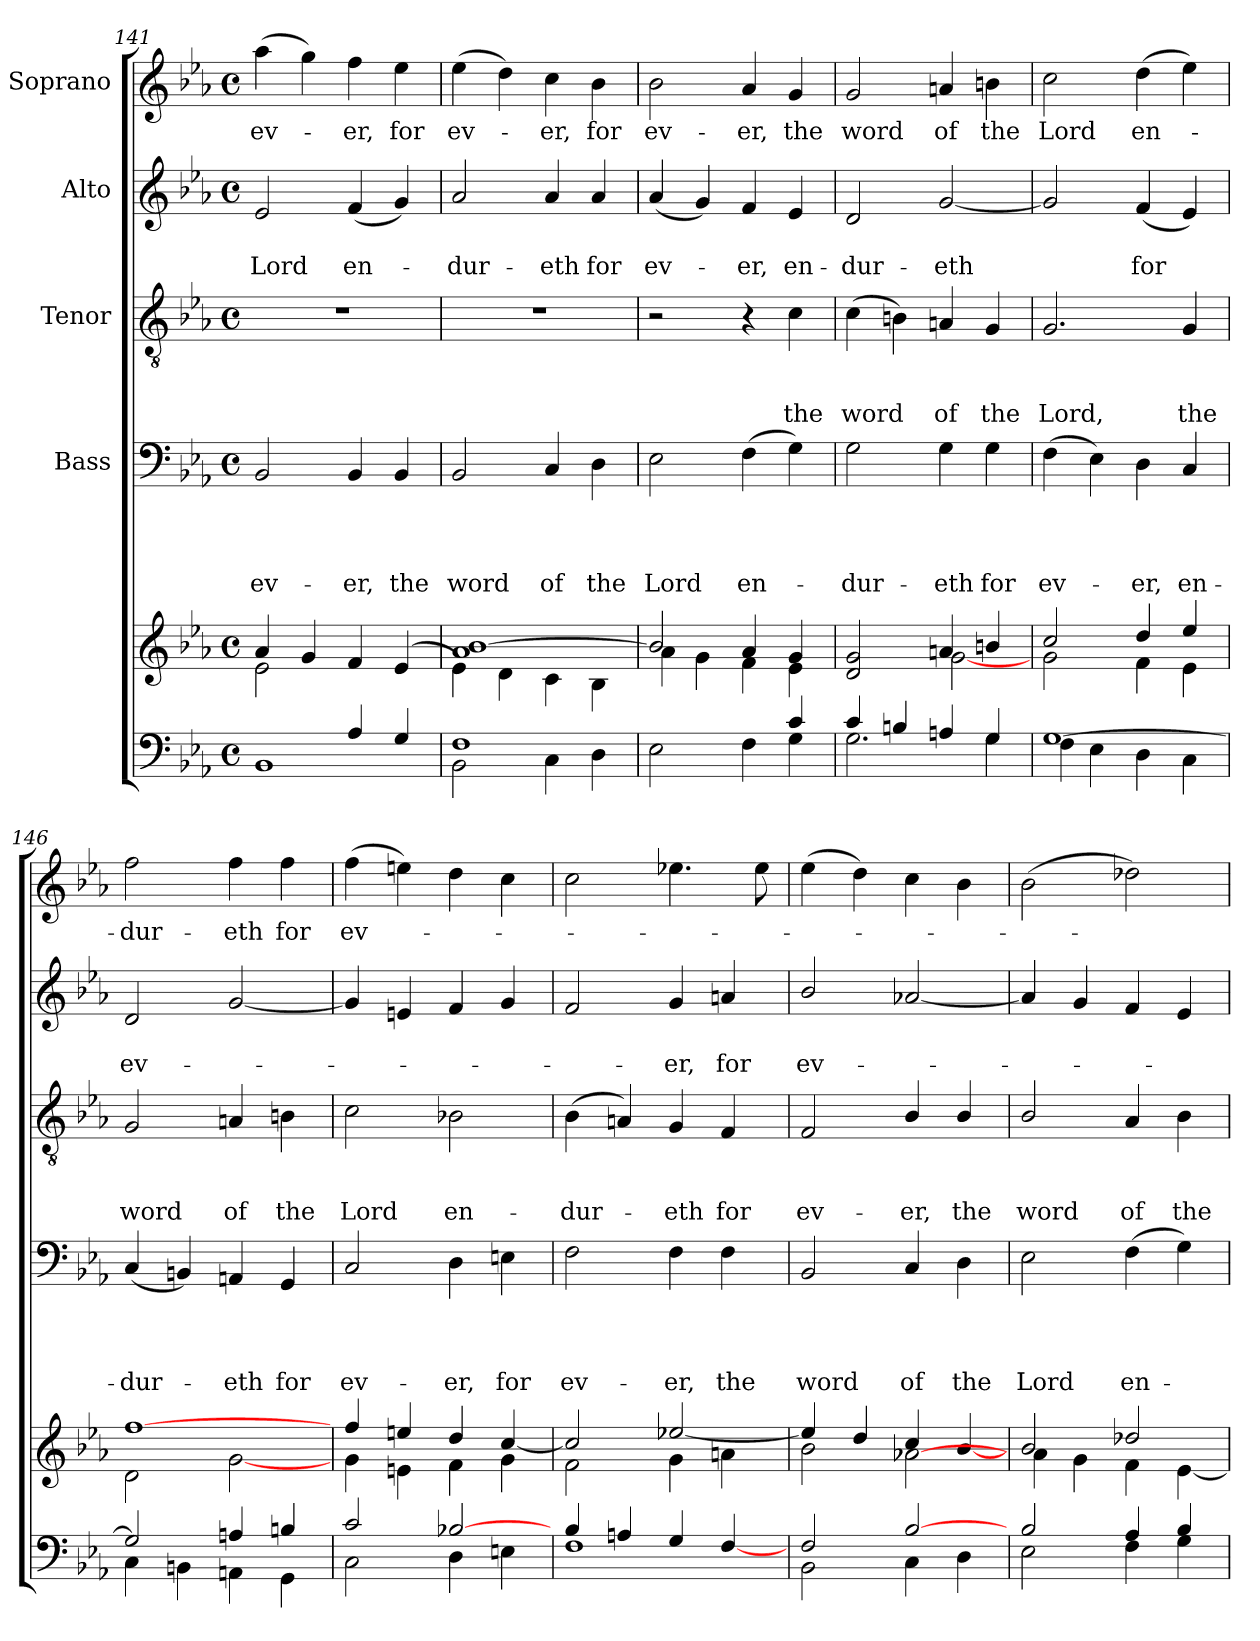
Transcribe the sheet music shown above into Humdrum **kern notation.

**kern	**kern	**kern	**text	**text	**text	**text	**kern	**text	**text	**text	**kern	**text	**text	**kern	**text
*part5	*part5	*part4	*part4	*part4	*part4	*part4	*part3	*part3	*part3	*part3	*part2	*part2	*part2	*part1	*part1
*staff6	*staff5	*staff4	*staff4	*staff4	*staff4	*staff4	*staff3	*staff3	*staff3	*staff3	*staff2	*staff2	*staff2	*staff1	*staff1
*	*	*I"Bass	*	*	*	*	*I"Tenor	*	*	*	*I"Alto	*	*	*I"Soprano	*
*clefF4	*clefG2	*clefF4	*	*	*	*	*clefGv2	*	*	*	*clefG2	*	*	*clefG2	*
*k[b-e-a-]	*k[b-e-a-]	*k[b-e-a-]	*	*	*	*	*k[b-e-a-]	*	*	*	*k[b-e-a-]	*	*	*k[b-e-a-]	*
*E-:	*E-:	*E-:	*	*	*	*	*E-:	*	*	*	*E-:	*	*	*E-:	*
*M4/4	*M4/4	*M4/4	*	*	*	*	*M4/4	*	*	*	*M4/4	*	*	*M4/4	*
*met(c)	*met(c)	*met(c)	*	*	*	*	*met(c)	*	*	*	*met(c)	*	*	*met(c)	*
=141	=141	=141	=141	=141	=141	=141	=141	=141	=141	=141	=141	=141	=141	=141	=141
*^	*^	*	*	*	*	*	*	*	*	*	*	*	*	*	*
!	!	!	!	!	!	!	!	!LO:LY:b	!	!	!	!	!	!	!LO:LY:b	!	!LO:LY:b
1BB-	2ryy	2e-\	4a-/	2BB-/	.	.	.	ev-	1r	.	.	.	2e-/	.	Lord	(>4aa-\	ev-
.	.	.	4g/	.	.	.	.	.	.	.	.	.	.	.	.	4gg\)	.
!	!	!	!	!	!	!	!	!LO:LY:b	!	!	!	!	!	!	!LO:LY:b	!	!LO:LY:b
.	4A-/	2ryy	4f/	4BB-/	.	.	.	-er,	.	.	.	.	(<4f/	.	en-	4ff\	-er,
!	!	!	!	!	!	!	!	!LO:LY:b	!	!	!	!	!	!	!	!	!LO:LY:b
.	4G/	.	(<4e-/	4BB-/	.	.	.	the	.	.	.	.	4g/)	.	.	4ee-\	for
=142	=142	=142	=142	=142	=142	=142	=142	=142	=142	=142	=142	=142	=142	=142	=142	=142	=142
!	!	!	!	!	!	!	!	!LO:LY:b	!	!	!	!	!	!	!LO:LY:b	!	!LO:LY:b
1F	2BB-\	1a- [>1b-	4e-\)	2BB-/	.	.	.	word	1r	.	.	.	2a-/	.	-dur-	(>4ee-\	ev-
.	.	.	4d\	.	.	.	.	.	.	.	.	.	.	.	.	4dd\)	.
!	!	!	!	!	!	!	!	!LO:LY:b	!	!	!	!	!	!	!LO:LY:b	!	!LO:LY:b
.	4C\	.	4c\	4C/	.	.	.	of	.	.	.	.	4a-/	.	-eth	4cc\	-er,
!	!	!	!	!	!	!	!	!LO:LY:b	!	!	!	!	!	!	!LO:LY:b	!	!LO:LY:b
.	4D\	.	4B-\	4D\	.	.	.	the	.	.	.	.	4a-/	.	for	4b-\	for
=143	=143	=143	=143	=143	=143	=143	=143	=143	=143	=143	=143	=143	=143	=143	=143	=143	=143
!	!	!	!	!	!	!	!	!LO:LY:b	!	!	!	!	!	!	!LO:LY:b	!	!LO:LY:b
2E-\	2.ryy	2b-/]	4a-\	2E-\	.	.	.	Lord	2r	.	.	.	(<4a-/	.	ev-	2b-\	ev-
.	.	.	4g\	.	.	.	.	.	.	.	.	.	4g/)	.	.	.	.
!	!	!	!	!	!	!	!	!LO:LY:b	!	!	!	!	!	!	!LO:LY:b	!	!LO:LY:b
4F\	.	4a-/	4f\	(>4F\	.	.	.	en-	4r	.	.	.	4f/	.	-er,	4a-/	-er,
!	!	!	!	!	!	!	!	!	!	!	!	!LO:LY:b	!	!	!LO:LY:b	!	!LO:LY:b
4G\	4c/	4g/	4e-\	4G\)	.	.	.	.	4c\	.	.	the	4e-/	.	en-	4g/	the
!!LO:PB:g=z
=144	=144	=144	=144	=144	=144	=144	=144	=144	=144	=144	=144	=144	=144	=144	=144	=144	=144
!	!	!	!	!	!	!	!	!LO:LY:b	!	!	!	!LO:LY:b	!	!	!LO:LY:b	!	!LO:LY:b
2.G\	4c/	2d/ 2g/	2ryy	2G\	.	.	.	-dur-	(>4c\	.	.	word	2d/	.	-dur-	2g/	word
.	4Bn/	.	.	.	.	.	.	.	4Bn\)	.	.	.	.	.	.	.	.
!	!	!	!	!	!	!	!	!LO:LY:b	!	!	!	!LO:LY:b	!	!	!LO:LY:b	!	!LO:LY:b
.	4An/	4an/	[<2g\	4G\	.	.	.	-eth	4An/	.	.	of	[<2g/	.	-eth	4an/	of
!	!	!	!	!	!	!	!	!LO:LY:b	!	!	!	!LO:LY:b	!	!	!	!	!LO:LY:b
4G\	4G/	4bn/	.	4G\	.	.	.	for	4G/	.	.	the	.	.	.	4bn\	the
=145	=145	=145	=145	=145	=145	=145	=145	=145	=145	=145	=145	=145	=145	=145	=145	=145	=145
!	!	!	!	!	!	!	!	!LO:LY:b	!	!	!	!LO:LY:b	!	!	!	!	!LO:LY:b
[>1G	4F\	2g\	2cc/	(>4F\	.	.	.	ev-	2.G/	.	.	Lord,	2g/]	.	.	2cc\	Lord
.	4E-\	.	.	4E-\)	.	.	.	.	.	.	.	.	.	.	.	.	.
!	!	!	!	!	!	!	!	!LO:LY:b	!	!	!	!	!	!	!LO:LY:b	!	!LO:LY:b
.	4D\	4f\	4dd/	4D\	.	.	.	-er,	.	.	.	.	(<4f/	.	for	(>4dd\	en-
!	!	!	!	!	!	!	!	!LO:LY:b	!	!	!	!LO:LY:b	!	!	!	!	!
.	4C\	4e-\	4ee-/	4C/	.	.	.	en-	4G/	.	.	the	4e-/)	.	.	4ee-\)	.
=146	=146	=146	=146	=146	=146	=146	=146	=146	=146	=146	=146	=146	=146	=146	=146	=146	=146
!	!	!	!	!	!	!	!	!LO:LY:b	!	!	!	!LO:LY:b	!	!	!LO:LY:b	!	!LO:LY:b
2G/]	4C\	[>1ff	2d\	(<4C/	.	.	.	-dur-	2G/	.	.	word	2d/	.	ev-	2ff\	-dur-
.	4BBn\	.	.	4BBn/)	.	.	.	.	.	.	.	.	.	.	.	.	.
!	!	!	!	!	!	!	!	!LO:LY:b	!	!	!	!LO:LY:b	!	!	!	!	!LO:LY:b
4An/	4AAn\	.	[<2g\	4AAn/	.	.	.	-eth	4An/	.	.	of	[<2g/	.	.	4ff\	-eth
!	!	!	!	!	!	!	!	!LO:LY:b	!	!	!	!LO:LY:b	!	!	!	!	!LO:LY:b
4Bn/	4GG\	.	.	4GG/	.	.	.	for	4Bn\	.	.	the	.	.	.	4ff\	for
=147	=147	=147	=147	=147	=147	=147	=147	=147	=147	=147	=147	=147	=147	=147	=147	=147	=147
!	!	!	!	!	!	!	!	!LO:LY:b	!	!	!	!LO:LY:b	!	!	!	!	!LO:LY:b
2c/	2C\	4g\	4ff/	2C/	.	.	.	ev-	2c\	.	.	Lord	4g/]	.	.	(>4ff\	ev-
.	.	4en\	4een/	.	.	.	.	.	.	.	.	.	4en/	.	.	4een\)	.
!	!	!	!	!	!	!	!	!LO:LY:b	!	!	!	!LO:LY:b	!	!	!	!	!
[>2B-X/	4D\	4f\	4dd/	4D\	.	.	.	-er,	2B-X\	.	.	en-	4f/	.	.	4dd\	.
!	!	!	!	!	!	!	!	!LO:LY:b	!	!	!	!	!	!	!	!	!
.	4En\	4g\	[>4cc/	4En\	.	.	.	for	.	.	.	.	4g/	.	.	4cc\	.
=148	=148	=148	=148	=148	=148	=148	=148	=148	=148	=148	=148	=148	=148	=148	=148	=148	=148
!	!	!	!	!	!	!	!	!LO:LY:b	!	!	!	!LO:LY:b	!	!	!	!	!
1F	4B-/	2f\	2cc/]	2F\	.	.	.	ev-	(>4B-\	.	.	-dur-	2f/	.	.	2cc\	.
.	4An/	.	.	.	.	.	.	.	4An/)	.	.	.	.	.	.	.	.
!	!	!	!	!	!	!	!	!LO:LY:b	!	!	!	!LO:LY:b	!	!	!LO:LY:b	!	!
.	4G/	4g\	[>2ee-X/	4F\	.	.	.	-er,	4G/	.	.	-eth	4g/	.	-er,	4.ee-X\	.
!	!	!	!	!	!	!	!	!LO:LY:b	!	!	!	!LO:LY:b	!	!	!LO:LY:b	!	!
.	[>4F/	4an\	.	4F\	.	.	.	the	4F/	.	.	for	4an/	.	for	.	.
.	.	.	.	.	.	.	.	.	.	.	.	.	.	.	.	8ee-\	.
=149	=149	=149	=149	=149	=149	=149	=149	=149	=149	=149	=149	=149	=149	=149	=149	=149	=149
!	!	!	!	!	!	!	!	!LO:LY:b	!	!	!	!LO:LY:b	!	!	!LO:LY:b	!	!
2F/	2BB-\	2b-\	4ee-/]	2BB-/	.	.	.	word	2F/	.	.	ev-	2b-/	.	ev-	(>4ee-\	.
.	.	.	4dd/	.	.	.	.	.	.	.	.	.	.	.	.	4dd\)	.
!	!	!	!	!	!	!	!	!LO:LY:b	!	!	!	!LO:LY:b	!	!	!	!	!
[>2B-/	4C\	[<2a-X\	4cc/	4C/	.	.	.	of	4B-/	.	.	-er,	[<2a-X/	.	.	4cc\	.
!	!	!	!	!	!	!	!	!LO:LY:b	!	!	!	!LO:LY:b	!	!	!	!	!
.	4D\	.	[>4b-/	4D\	.	.	.	the	4B-/	.	.	the	.	.	.	4b-\	.
=150	=150	=150	=150	=150	=150	=150	=150	=150	=150	=150	=150	=150	=150	=150	=150	=150	=150
!	!	!	!	!	!	!	!	!LO:LY:b	!	!	!	!LO:LY:b	!	!	!	!	!
2E-\	2B-/	2b-/	4a-\	2E-\	.	.	.	Lord	2B-/	.	.	word	4a-/]	.	.	(>2b-\	.
.	.	.	4g\	.	.	.	.	.	.	.	.	.	4g/	.	.	.	.
!	!	!	!	!	!	!	!	!LO:LY:b	!	!	!	!LO:LY:b	!	!	!	!	!
4F\	4A-/	2dd-X/	4f\	(>4F\	.	.	.	en-	4A-/	.	.	of	4f/	.	.	2dd-X\)	.
!	!	!	!	!	!	!	!	!	!	!	!	!LO:LY:b	!	!	!	!	!
4G\	4B-/	.	[<4e-\	4G\)	.	.	.	.	4B-\	.	.	the	4e-/	.	.	.	.
*v	*v	*	*	*	*	*	*	*	*	*	*	*	*	*	*	*	*
*	*v	*v	*	*	*	*	*	*	*	*	*	*	*	*	*	*
=	=	=	=	=	=	=	=	=	=	=	=	=	=	=	=
*-	*-	*-	*-	*-	*-	*-	*-	*-	*-	*-	*-	*-	*-	*-	*-
